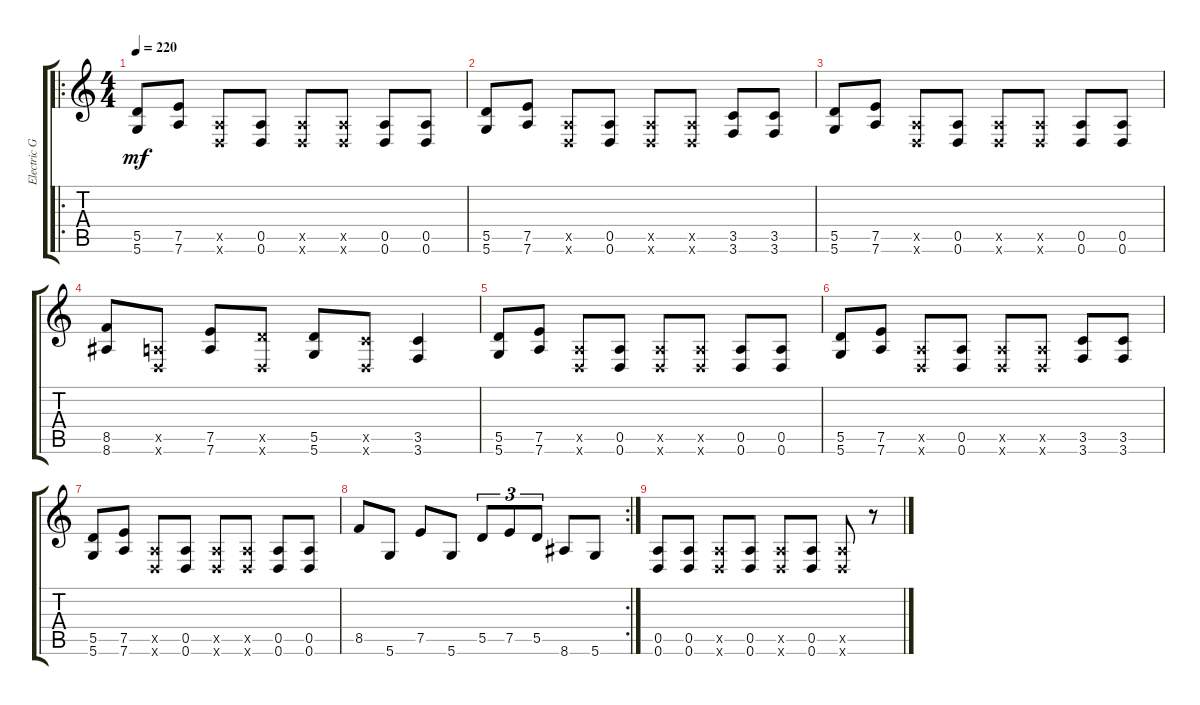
\track ("Electric Guitar" "Electric G") {instrument overdrivenguitar}
\staff {score tabs}
\tuning (E4 B3 G3 D3 A2 D2) {hide}
\ro
\ts (4 4)
\tempo 220
\clef g2
\ks c
(5.5 5.6).8{dy mf} (7.5 7.6).8 (0.5{x} 0.6{x}).8 (0.5 0.6).8 (0.5{x} 0.6{x}).8 (0.5{x} 0.6{x}).8 (0.5 0.6).8 (0.5 0.6).8 |
(5.5 5.6).8 (7.5 7.6).8 (0.5{x} 0.6{x}).8 (0.5 0.6).8 (0.5{x} 0.6{x}).8 (0.5{x} 0.6{x}).8 (3.5 3.6).8 (3.5 3.6).8 |
(5.5 5.6).8 (7.5 7.6).8 (0.5{x} 0.6{x}).8 (0.5 0.6).8 (0.5{x} 0.6{x}).8 (0.5{x} 0.6{x}).8 (0.5 0.6).8 (0.5 0.6).8 |
(8.5 8.6).8 (0.5{x} 0.6{x}).8 (7.5 7.6).8 (5.5{x} 0.6{x}).8 (5.5 5.6).8 (3.5{x} 0.6{x}).8 (3.5 3.6).4 |
(5.5 5.6).8 (7.5 7.6).8 (0.5{x} 0.6{x}).8 (0.5 0.6).8 (0.5{x} 0.6{x}).8 (0.5{x} 0.6{x}).8 (0.5 0.6).8 (0.5 0.6).8 |
(5.5 5.6).8 (7.5 7.6).8 (0.5{x} 0.6{x}).8 (0.5 0.6).8 (0.5{x} 0.6{x}).8 (0.5{x} 0.6{x}).8 (3.5 3.6).8 (3.5 3.6).8 |
(5.5 5.6).8 (7.5 7.6).8 (0.5{x} 0.6{x}).8 (0.5 0.6).8 (0.5{x} 0.6{x}).8 (0.5{x} 0.6{x}).8 (0.5 0.6).8 (0.5 0.6).8 |
\rc 2
8.5.8 5.6.8 7.5.8 5.6.8 5.5.8{tu (3 2)} 7.5.8{tu (3 2)} 5.5.8{tu (3 2)} 8.6.8 5.6.8 |
(0.5 0.6).8 (0.5 0.6).8 (0.5{x} 0.6{x}).8 (0.5 0.6).8 (0.5{x} 0.6{x}).8 (0.5 0.6).8 (0.5{x} 0.6{x}).8 r.8
